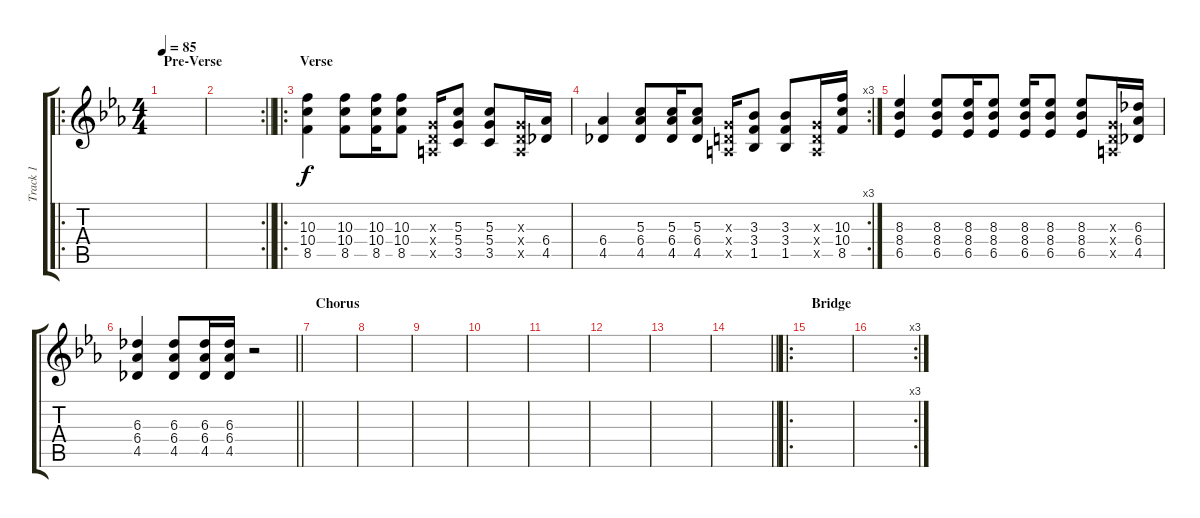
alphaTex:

\track ("Track 1" "Track 1") {instrument electricguitarclean}
\staff {score tabs}
\tuning (E4 B3 G3 D3 A2 D2) {hide}
\ro
\ts (4 4)
\section ("" "Pre-Verse")
\tempo 85
\clef g2
\ks eb
|
\rc 2
\barLineRight lightlight
|
\ro
\section ("" "Verse")
(10.3 10.4 8.5).4 (10.3 10.4 8.5).8 (10.3 10.4 8.5).16 (10.3 10.4 8.5).8 (0.3{x} 0.4{x} 0.5{x}).16 (5.3 5.4 3.5).8 (5.3 5.4 3.5).8 (0.3{x} 0.4{x} 0.5{x}).16 (6.4 4.5).16 |
\rc 3
(6.4 4.5).4 (5.3 6.4 4.5).8 (5.3 6.4 4.5).16 (5.3 6.4 4.5).8 (0.3{x} 0.4{x} 0.5{x}).16 (3.3 3.4 1.5).8 (3.3 3.4 1.5).8 (0.3{x} 0.4{x} 0.5{x}).16 (10.3 10.4 8.5).16 |
(8.3 8.4 6.5).4 (8.3 8.4 6.5).8 (8.3 8.4 6.5).16 (8.3 8.4 6.5).8 (8.3 8.4 6.5).16 (8.3 8.4 6.5).8 (8.3 8.4 6.5).8 (0.3{x} 0.4{x} 0.5{x}).16 (6.3 6.4 4.5).16 |
\barLineRight lightlight
(6.3 6.4 4.5).4 (6.3 6.4 4.5).8 (6.3 6.4 4.5).16 (6.3 6.4 4.5).16 r.2 |
\section ("" "Chorus")
|
|
|
|
|
|
|
\barLineRight lightlight
|
\ro
\section ("" "Bridge")
|
\rc 3
